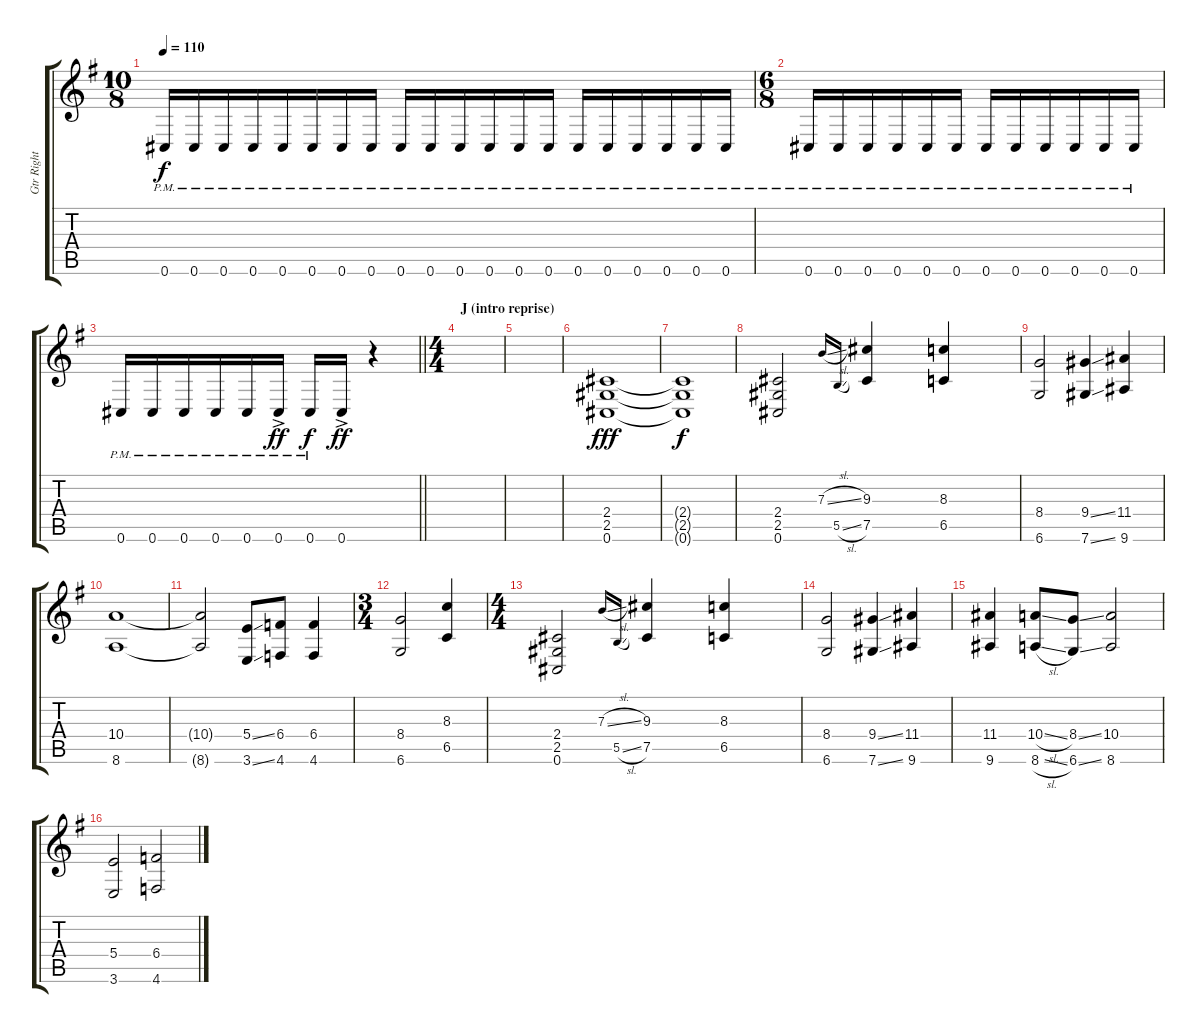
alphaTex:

\track ("Gtr Right" "Gtr Right") {instrument distortionguitar}
\staff {score tabs}
\tuning (Db4 Ab3 E3 B2 Gb2 Db2) {hide}
\ts (10 8)
\tempo 110
\clef g2
\ks eminor
0.6{pm}.16{dy f} 0.6{pm}.16 0.6{pm}.16 0.6{pm}.16 0.6{pm}.16 0.6{pm}.16 0.6{pm}.16 0.6{pm}.16 0.6{pm}.16 0.6{pm}.16 0.6{pm}.16 0.6{pm}.16 0.6{pm}.16 0.6{pm}.16 0.6{pm}.16 0.6{pm}.16 0.6{pm}.16 0.6{pm}.16 0.6{pm}.16 0.6{pm}.16 |
\ts (6 8)
0.6{pm}.16 0.6{pm}.16 0.6{pm}.16 0.6{pm}.16 0.6{pm}.16 0.6{pm}.16 0.6{pm}.16 0.6{pm}.16 0.6{pm}.16 0.6{pm}.16 0.6{pm}.16 0.6{pm}.16 |
\barLineRight lightlight
0.6{pm}.16 0.6{pm}.16 0.6{pm}.16 0.6{pm}.16 0.6{pm}.16 0.6{ac pm}.16{dy ff} 0.6{pm}.16{dy f} 0.6{ac}.16{dy ff} r.4 |
\ts (4 4)
\section ("" "J (intro reprise)")
|
|
(2.4 2.5 0.6).1{dy fff volume 13} |
(2.4{t} 2.5{t} 0.6{t}).1{dy f} |
(2.4 2.5 0.6).2 7.3{sl}.16{gr onbeat} 5.5{sl}.16{gr onbeat} (9.3 7.5).4 (8.3 6.5).4 |
(8.4 6.6).2 (9.4{ss} 7.6{ss}).4 (11.4 9.6).4 |
(10.4 8.6).1 |
(10.4{t} 8.6{t}).2 (5.4{ss} 3.6{ss}).8 (6.4 4.6).8 (6.4 4.6).4 |
\ts (3 4)
(8.4 6.6).2 (8.3 6.5).4 |
\ts (4 4)
(2.4 2.5 0.6).2 7.3{sl}.16{gr onbeat} 5.5{sl}.16{gr onbeat} (9.3 7.5).4 (8.3 6.5).4 |
(8.4 6.6).2 (9.4{ss} 7.6{ss}).4 (11.4 9.6).4 |
(11.4 9.6).4 (10.4{sl} 8.6{sl}).8 (8.4{ss} 6.6{ss}).8 (10.4 8.6).2 |
(5.4 3.6).2 (6.4 4.6).2
